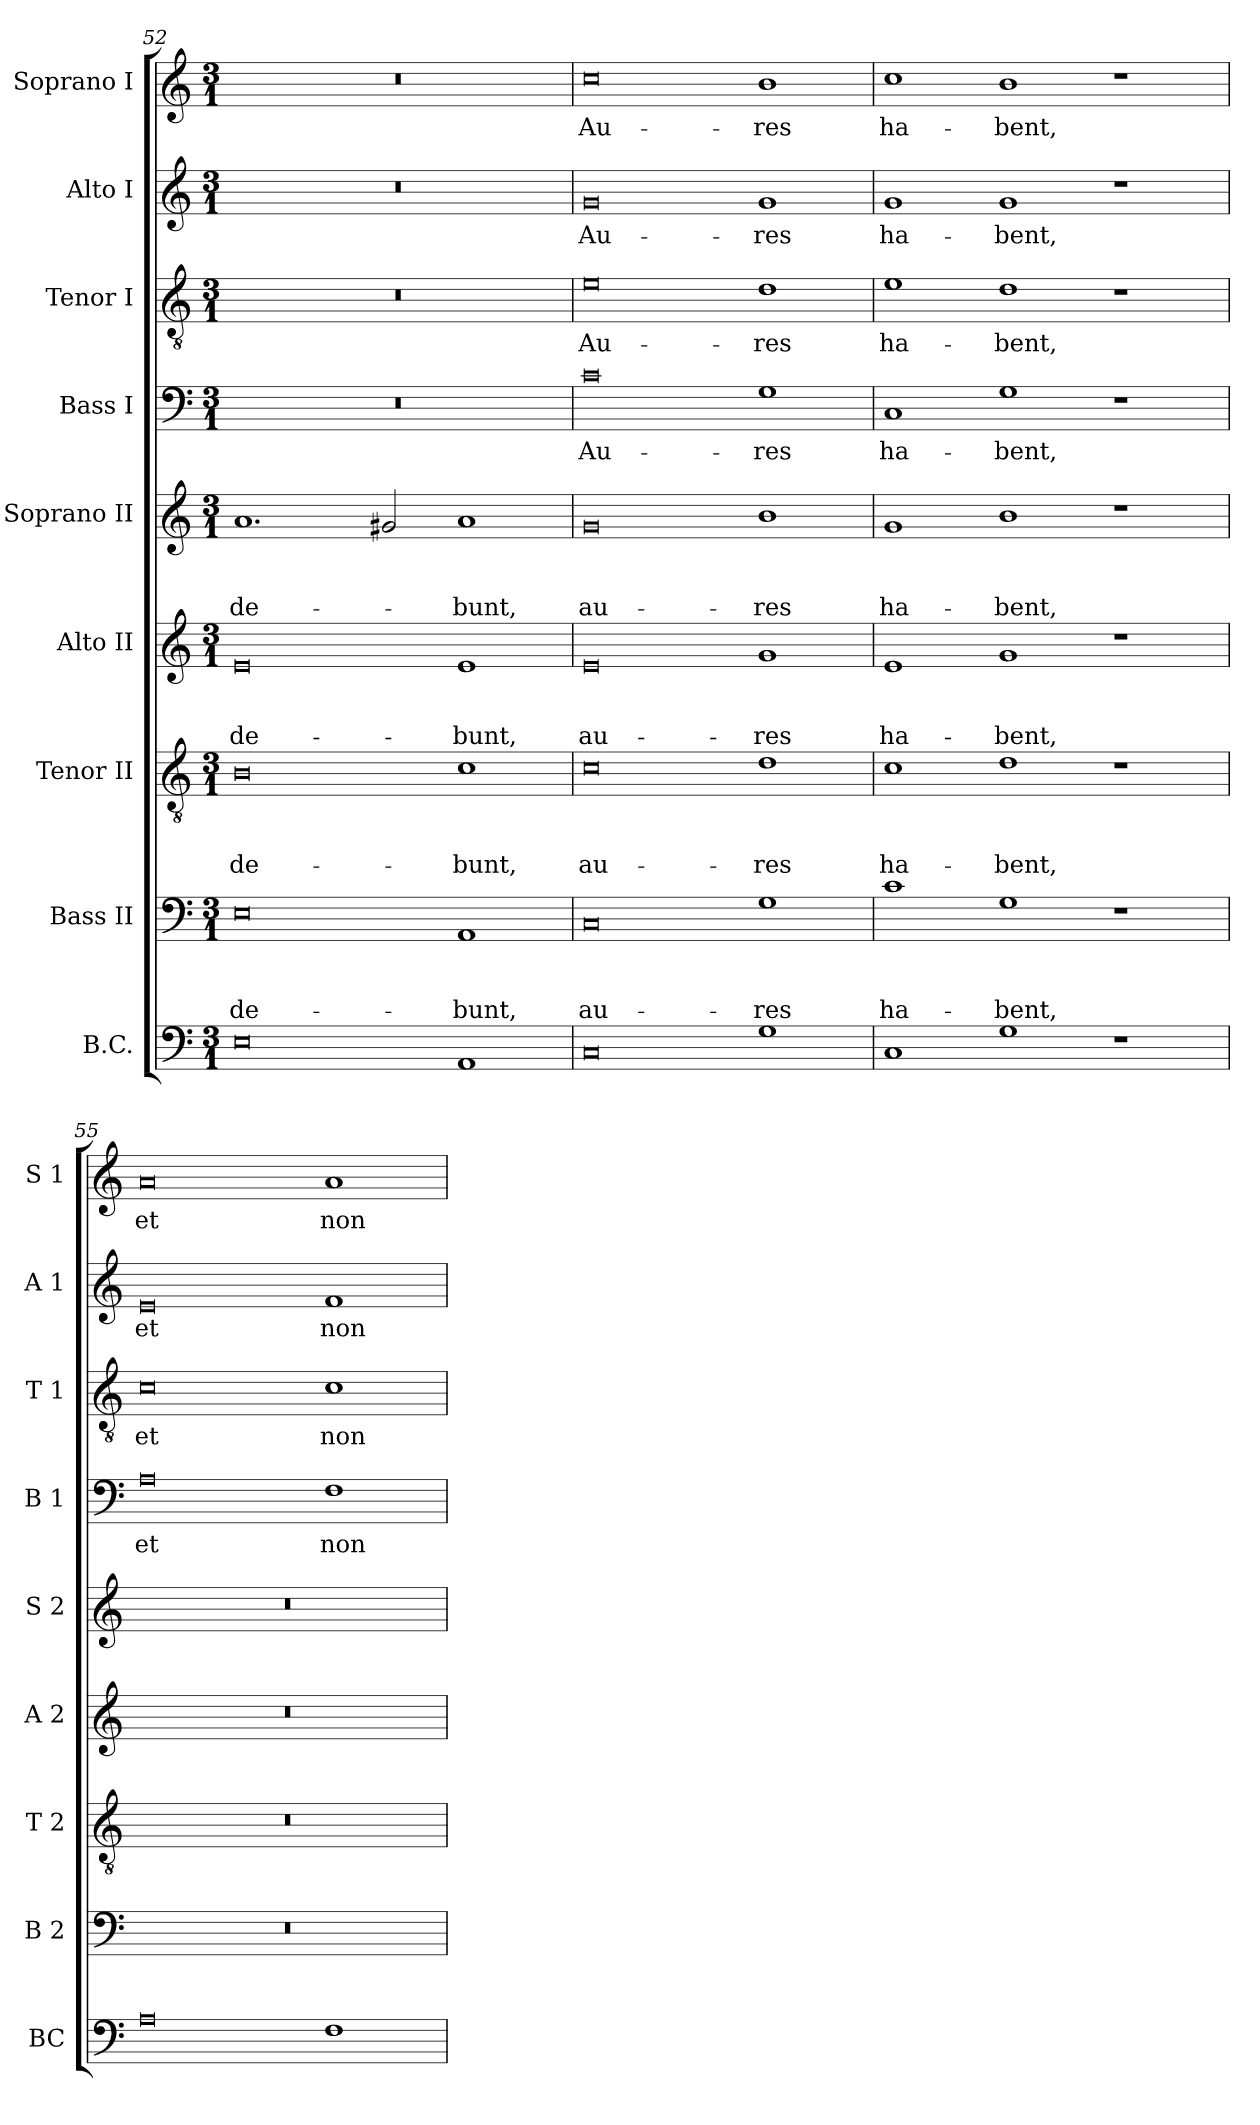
**kern	**kern	**text	**text	**text	**kern	**text	**text	**text	**kern	**text	**text	**text	**kern	**text	**text	**text	**kern	**text	**kern	**text	**kern	**text	**kern	**text
*part9	*part8	*part8	*part8	*part8	*part7	*part7	*part7	*part7	*part6	*part6	*part6	*part6	*part5	*part5	*part5	*part5	*part4	*part4	*part3	*part3	*part2	*part2	*part1	*part1
*staff9	*staff8	*staff8	*staff8	*staff8	*staff7	*staff7	*staff7	*staff7	*staff6	*staff6	*staff6	*staff6	*staff5	*staff5	*staff5	*staff5	*staff4	*staff4	*staff3	*staff3	*staff2	*staff2	*staff1	*staff1
*I"B.C.	*I"Bass II	*	*	*	*I"Tenor II	*	*	*	*I"Alto II	*	*	*	*I"Soprano II	*	*	*	*I"Bass I	*	*I"Tenor I	*	*I"Alto I	*	*I"Soprano I	*
*I'BC	*I'B 2	*	*	*	*I'T 2	*	*	*	*I'A 2	*	*	*	*I'S 2	*	*	*	*I'B 1	*	*I'T 1	*	*I'A 1	*	*I'S 1	*
*clefF4	*clefF4	*	*	*	*clefGv2	*	*	*	*clefG2	*	*	*	*clefG2	*	*	*	*clefF4	*	*clefGv2	*	*clefG2	*	*clefG2	*
*k[]	*k[]	*	*	*	*k[]	*	*	*	*k[]	*	*	*	*k[]	*	*	*	*k[]	*	*k[]	*	*k[]	*	*k[]	*
*C:	*C:	*	*	*	*C:	*	*	*	*C:	*	*	*	*C:	*	*	*	*C:	*	*C:	*	*C:	*	*C:	*
*M3/1	*M3/1	*	*	*	*M3/1	*	*	*	*M3/1	*	*	*	*M3/1	*	*	*	*M3/1	*	*M3/1	*	*M3/1	*	*M3/1	*
=52	=52	=52	=52	=52	=52	=52	=52	=52	=52	=52	=52	=52	=52	=52	=52	=52	=52	=52	=52	=52	=52	=52	=52	=52
!	!	!	!	!LO:LY:b	!	!	!	!LO:LY:b	!	!	!	!LO:LY:b	!	!	!	!LO:LY:b	!	!	!	!	!	!	!	!
0E	0E	.	.	-de-	0B	.	.	-de-	0e	.	.	-de-	1.a	.	.	-de-	0.r	.	0.r	.	0.r	.	0.r	.
.	.	.	.	.	.	.	.	.	.	.	.	.	2g#X/	.	.	.	.	.	.	.	.	.	.	.
!	!	!	!	!LO:LY:b	!	!	!	!LO:LY:b	!	!	!	!LO:LY:b	!	!	!	!LO:LY:b	!	!	!	!	!	!	!	!
1AA	1AA	.	.	-bunt,	1c	.	.	-bunt,	1e	.	.	-bunt,	1a	.	.	-bunt,	.	.	.	.	.	.	.	.
=53	=53	=53	=53	=53	=53	=53	=53	=53	=53	=53	=53	=53	=53	=53	=53	=53	=53	=53	=53	=53	=53	=53	=53	=53
!	!	!	!	!LO:LY:b	!	!	!	!LO:LY:b	!	!	!	!LO:LY:b	!	!	!	!LO:LY:b	!	!LO:LY:b	!	!LO:LY:b	!	!LO:LY:b	!	!LO:LY:b
0C	0C	.	.	au-	0c	.	.	au-	0e	.	.	au-	0g	.	.	au-	0c	Au-	0e	Au-	0g	Au-	0cc	Au-
!	!	!	!	!LO:LY:b	!	!	!	!LO:LY:b	!	!	!	!LO:LY:b	!	!	!	!LO:LY:b	!	!LO:LY:b	!	!LO:LY:b	!	!LO:LY:b	!	!LO:LY:b
1G	1G	.	.	-res	1d	.	.	-res	1g	.	.	-res	1b	.	.	-res	1G	-res	1d	-res	1g	-res	1b	-res
=54	=54	=54	=54	=54	=54	=54	=54	=54	=54	=54	=54	=54	=54	=54	=54	=54	=54	=54	=54	=54	=54	=54	=54	=54
!	!	!	!	!LO:LY:b	!	!	!	!LO:LY:b	!	!	!	!LO:LY:b	!	!	!	!LO:LY:b	!	!LO:LY:b	!	!LO:LY:b	!	!LO:LY:b	!	!LO:LY:b
1C	1c	.	.	ha-	1c	.	.	ha-	1e	.	.	ha-	1g	.	.	ha-	1C	ha-	1e	ha-	1g	ha-	1cc	ha-
!	!	!	!	!LO:LY:b	!	!	!	!LO:LY:b	!	!	!	!LO:LY:b	!	!	!	!LO:LY:b	!	!LO:LY:b	!	!LO:LY:b	!	!LO:LY:b	!	!LO:LY:b
1G	1G	.	.	-bent,	1d	.	.	-bent,	1g	.	.	-bent,	1b	.	.	-bent,	1G	-bent,	1d	-bent,	1g	-bent,	1b	-bent,
1r	1r	.	.	.	1r	.	.	.	1r	.	.	.	1r	.	.	.	1r	.	1r	.	1r	.	1r	.
!!LO:PB:g=z
=55	=55	=55	=55	=55	=55	=55	=55	=55	=55	=55	=55	=55	=55	=55	=55	=55	=55	=55	=55	=55	=55	=55	=55	=55
!	!	!	!	!	!	!	!	!	!	!	!	!	!	!	!	!	!	!LO:LY:b	!	!LO:LY:b	!	!LO:LY:b	!	!LO:LY:b
0A	0.r	.	.	.	0.r	.	.	.	0.r	.	.	.	0.r	.	.	.	0A	et	0c	et	0e	et	0a	et
!	!	!	!	!	!	!	!	!	!	!	!	!	!	!	!	!	!	!LO:LY:b	!	!LO:LY:b	!	!LO:LY:b	!	!LO:LY:b
1F	.	.	.	.	.	.	.	.	.	.	.	.	.	.	.	.	1F	non	1c	non	1f	non	1a	non
=	=	=	=	=	=	=	=	=	=	=	=	=	=	=	=	=	=	=	=	=	=	=	=	=
*-	*-	*-	*-	*-	*-	*-	*-	*-	*-	*-	*-	*-	*-	*-	*-	*-	*-	*-	*-	*-	*-	*-	*-	*-
